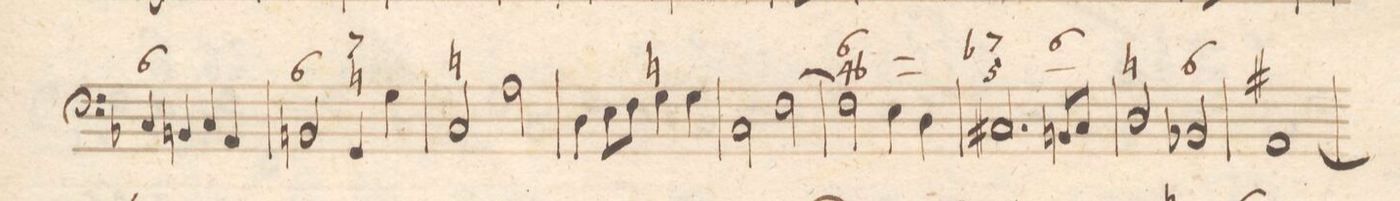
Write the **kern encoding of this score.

**kern	**fb	**dynam
*I"Organo	*	*
*clefF4	*	*
*k[b-]	*	*
*met(c|)	*	*
*M2/2	*	*
4C/	6	.
4BBn/	.	.
4C/	.	.
4AA/	.	.
=106	=106	=106
2BBn/	6	.
4GG/	7 n	.
4G\	.	.
=107	=107	=107
2C/	n	.
2A\	.	.
=108	=108	=108
4D\	.	.
8E\L	.	.
8F\J	.	.
4G\	n	.
4G/	.	.
=109	=109	=109
2C\	.	.
[2F\	.	.
=110	=110	=110
2F\]	6_ 4-_	.
4E\	.	.
4D\	.	.
=111	=111	=111
2.C#X/	7- 5_	.
8BBn/L	6 _	.
8C#/J	.	.
=112	=112	=112
2D/	n	.
2BB-/	6	.
=113	=113	=113
[1AA	#	.
=114	=114	=114
*-	*-	*-
